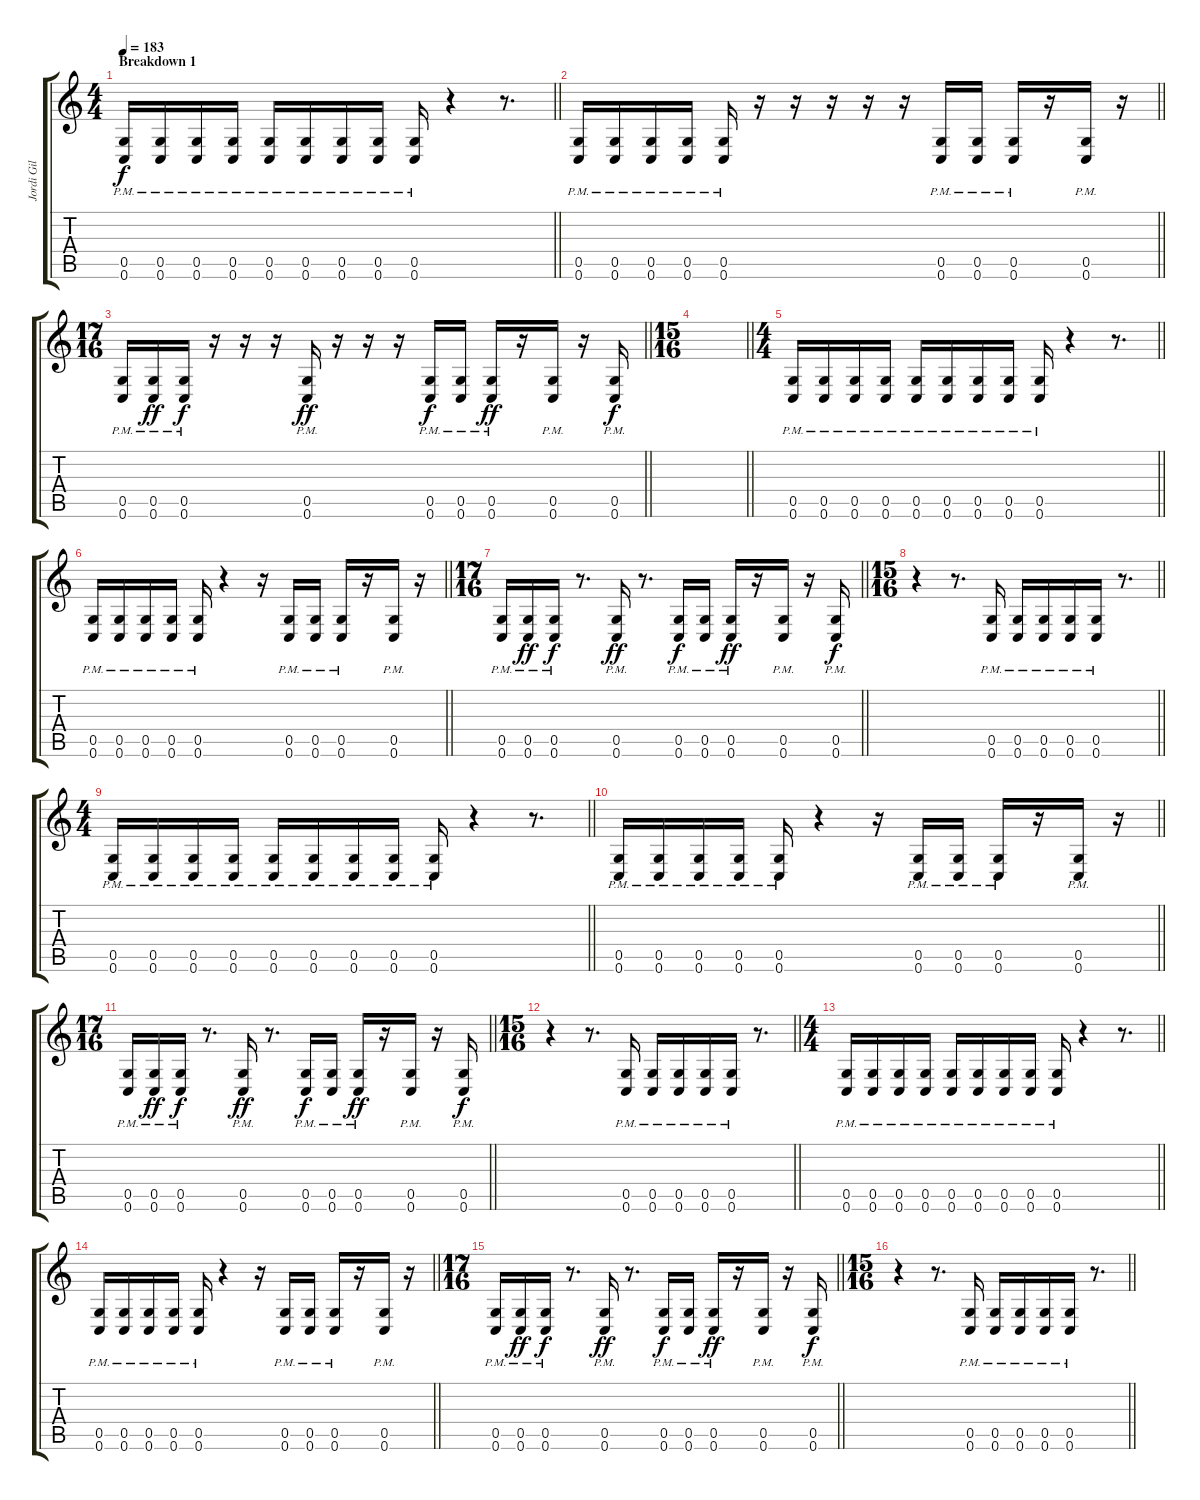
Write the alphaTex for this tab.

\track ("Jordi Gil" "Jordi Gil") {instrument overdrivenguitar}
\staff {score tabs}
\tuning (D4 A3 F3 C3 G2 C2) {hide}
\ts (4 4)
\section ("" "Breakdown 1")
\tempo 183
\clef g2
\barLineRight lightlight
\ks c
(0.5{pm} 0.6{pm}).16{dy f} (0.5{pm} 0.6{pm}).16 (0.5{pm} 0.6{pm}).16 (0.5{pm} 0.6{pm}).16 (0.5{pm} 0.6{pm}).16 (0.5{pm} 0.6{pm}).16 (0.5{pm} 0.6{pm}).16 (0.5{pm} 0.6{pm}).16 (0.5{pm} 0.6{pm}).16 r.4 r.8{d} |
\barLineRight lightlight
(0.5{pm} 0.6{pm}).16 (0.5{pm} 0.6{pm}).16 (0.5{pm} 0.6{pm}).16 (0.5{pm} 0.6{pm}).16 (0.5{pm} 0.6{pm}).16 r.16 r.16 r.16 r.16 r.16 (0.5{pm} 0.6{pm}).16 (0.5{pm} 0.6{pm}).16 (0.5{pm} 0.6{pm}).16 r.16 (0.5{pm} 0.6{pm}).16 r.16 |
\ts (17 16)
\barLineRight lightlight
(0.5{pm} 0.6{pm}).16 (0.5{pm} 0.6{pm}).16{dy ff} (0.5{pm} 0.6{pm}).16{dy f} r.16 r.16 r.16 (0.5{pm} 0.6{pm}).16{dy ff} r.16 r.16 r.16 (0.5{pm} 0.6{pm}).16{dy f} (0.5{pm} 0.6{pm}).16 (0.5{pm} 0.6{pm}).16{dy ff} r.16 (0.5{pm} 0.6{pm}).16 r.16 (0.5{pm} 0.6{pm}).16{dy f} |
\ts (15 16)
\barLineRight lightlight
|
\ts (4 4)
\barLineRight lightlight
(0.5{pm} 0.6{pm}).16 (0.5{pm} 0.6{pm}).16 (0.5{pm} 0.6{pm}).16 (0.5{pm} 0.6{pm}).16 (0.5{pm} 0.6{pm}).16 (0.5{pm} 0.6{pm}).16 (0.5{pm} 0.6{pm}).16 (0.5{pm} 0.6{pm}).16 (0.5{pm} 0.6{pm}).16 r.4 r.8{d} |
\barLineRight lightlight
(0.5{pm} 0.6{pm}).16 (0.5{pm} 0.6{pm}).16 (0.5{pm} 0.6{pm}).16 (0.5{pm} 0.6{pm}).16 (0.5{pm} 0.6{pm}).16 r.4 r.16 (0.5{pm} 0.6{pm}).16 (0.5{pm} 0.6{pm}).16 (0.5{pm} 0.6{pm}).16 r.16 (0.5{pm} 0.6{pm}).16 r.16 |
\ts (17 16)
\barLineRight lightlight
(0.5{pm} 0.6{pm}).16 (0.5{pm} 0.6{pm}).16{dy ff} (0.5{pm} 0.6{pm}).16{dy f} r.8{d} (0.5{pm} 0.6{pm}).16{dy ff} r.8{d} (0.5{pm} 0.6{pm}).16{dy f} (0.5{pm} 0.6{pm}).16 (0.5{pm} 0.6{pm}).16{dy ff} r.16 (0.5{pm} 0.6{pm}).16 r.16 (0.5{pm} 0.6{pm}).16{dy f} |
\ts (15 16)
\barLineRight lightlight
r.4 r.8{d} (0.5{pm} 0.6{pm}).16 (0.5{pm} 0.6{pm}).16 (0.5{pm} 0.6{pm}).16 (0.5{pm} 0.6{pm}).16 (0.5{pm} 0.6{pm}).16 r.8{d} |
\ts (4 4)
\barLineRight lightlight
(0.5{pm} 0.6{pm}).16 (0.5{pm} 0.6{pm}).16 (0.5{pm} 0.6{pm}).16 (0.5{pm} 0.6{pm}).16 (0.5{pm} 0.6{pm}).16 (0.5{pm} 0.6{pm}).16 (0.5{pm} 0.6{pm}).16 (0.5{pm} 0.6{pm}).16 (0.5{pm} 0.6{pm}).16 r.4 r.8{d} |
\barLineRight lightlight
(0.5{pm} 0.6{pm}).16 (0.5{pm} 0.6{pm}).16 (0.5{pm} 0.6{pm}).16 (0.5{pm} 0.6{pm}).16 (0.5{pm} 0.6{pm}).16 r.4 r.16 (0.5{pm} 0.6{pm}).16 (0.5{pm} 0.6{pm}).16 (0.5{pm} 0.6{pm}).16 r.16 (0.5{pm} 0.6{pm}).16 r.16 |
\ts (17 16)
\barLineRight lightlight
(0.5{pm} 0.6{pm}).16 (0.5{pm} 0.6{pm}).16{dy ff} (0.5{pm} 0.6{pm}).16{dy f} r.8{d} (0.5{pm} 0.6{pm}).16{dy ff} r.8{d} (0.5{pm} 0.6{pm}).16{dy f} (0.5{pm} 0.6{pm}).16 (0.5{pm} 0.6{pm}).16{dy ff} r.16 (0.5{pm} 0.6{pm}).16 r.16 (0.5{pm} 0.6{pm}).16{dy f} |
\ts (15 16)
\barLineRight lightlight
r.4 r.8{d} (0.5{pm} 0.6{pm}).16 (0.5{pm} 0.6{pm}).16 (0.5{pm} 0.6{pm}).16 (0.5{pm} 0.6{pm}).16 (0.5{pm} 0.6{pm}).16 r.8{d} |
\ts (4 4)
\barLineRight lightlight
(0.5{pm} 0.6{pm}).16 (0.5{pm} 0.6{pm}).16 (0.5{pm} 0.6{pm}).16 (0.5{pm} 0.6{pm}).16 (0.5{pm} 0.6{pm}).16 (0.5{pm} 0.6{pm}).16 (0.5{pm} 0.6{pm}).16 (0.5{pm} 0.6{pm}).16 (0.5{pm} 0.6{pm}).16 r.4 r.8{d} |
\barLineRight lightlight
(0.5{pm} 0.6{pm}).16 (0.5{pm} 0.6{pm}).16 (0.5{pm} 0.6{pm}).16 (0.5{pm} 0.6{pm}).16 (0.5{pm} 0.6{pm}).16 r.4 r.16 (0.5{pm} 0.6{pm}).16 (0.5{pm} 0.6{pm}).16 (0.5{pm} 0.6{pm}).16 r.16 (0.5{pm} 0.6{pm}).16 r.16 |
\ts (17 16)
\barLineRight lightlight
(0.5{pm} 0.6{pm}).16 (0.5{pm} 0.6{pm}).16{dy ff} (0.5{pm} 0.6{pm}).16{dy f} r.8{d} (0.5{pm} 0.6{pm}).16{dy ff} r.8{d} (0.5{pm} 0.6{pm}).16{dy f} (0.5{pm} 0.6{pm}).16 (0.5{pm} 0.6{pm}).16{dy ff} r.16 (0.5{pm} 0.6{pm}).16 r.16 (0.5{pm} 0.6{pm}).16{dy f} |
\ts (15 16)
\barLineRight lightlight
r.4 r.8{d} (0.5{pm} 0.6{pm}).16 (0.5{pm} 0.6{pm}).16 (0.5{pm} 0.6{pm}).16 (0.5{pm} 0.6{pm}).16 (0.5{pm} 0.6{pm}).16 r.8{d}
